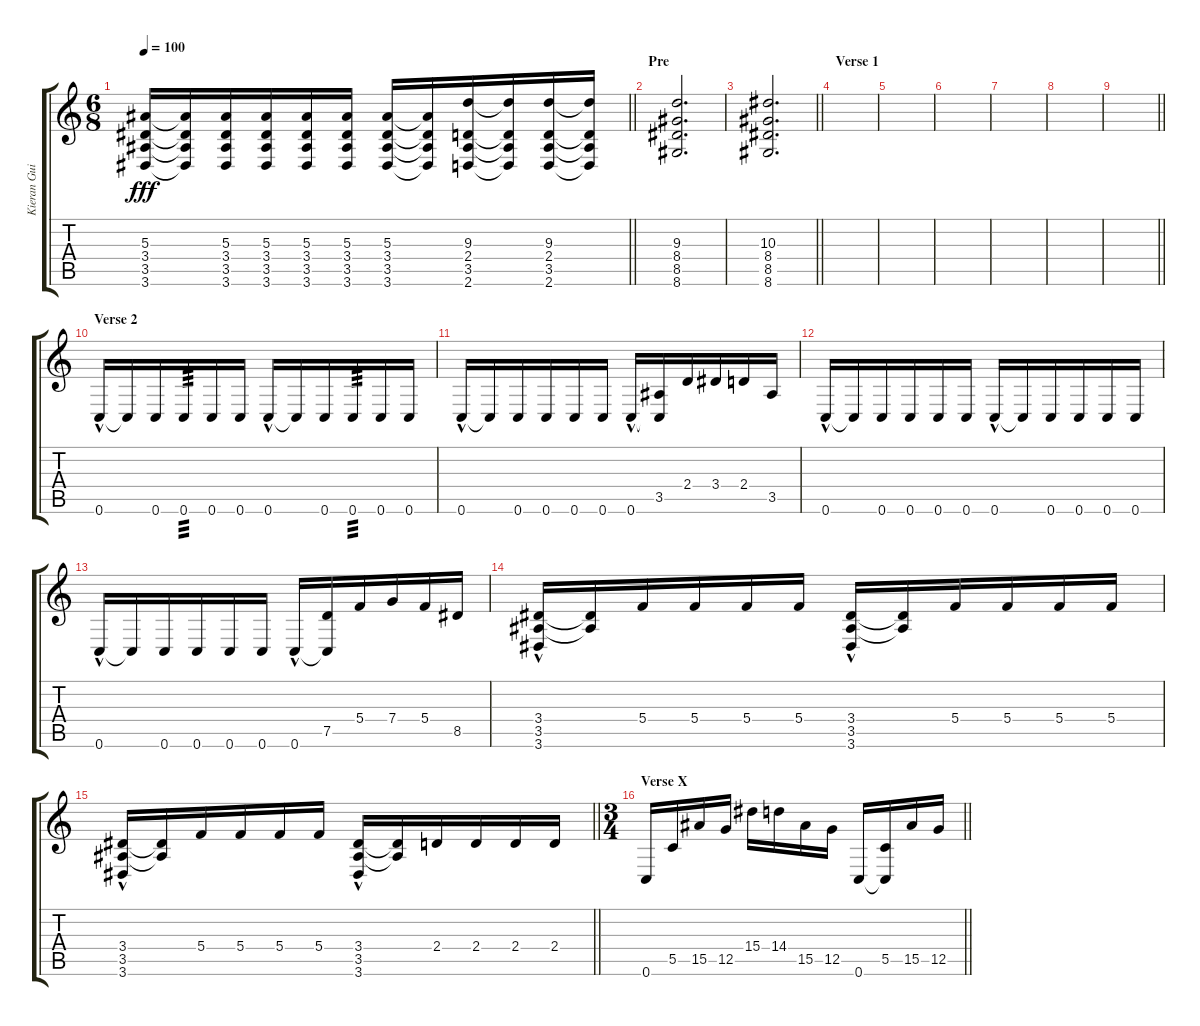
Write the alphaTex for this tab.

\track ("Kieran Guitar" "Kieran Gui") {instrument overdrivenguitar}
\staff {score tabs}
\tuning (D4 A3 F3 C3 G2 C2) {hide}
\ts (6 8)
\tempo 100
\clef g2
\barLineRight lightlight
\ks c
(5.3 3.4 3.5 3.6).16{dy fff} (5.3{t} 3.4{t} 3.5{t} 3.6{t}).16 (5.3 3.4 3.5 3.6).16 (5.3 3.4 3.5 3.6).16 (5.3 3.4 3.5 3.6).16 (5.3 3.4 3.5 3.6).16 (5.3 3.4 3.5 3.6).16 (5.3{t} 3.4{t} 3.5{t} 3.6{t}).16 (9.3 2.4 3.5 2.6).16 (9.3{t} 2.4{t} 3.5{t} 2.6{t}).16 (9.3 2.4 3.5 2.6).16 (9.3{t} 2.4{t} 3.5{t} 2.6{t}).16 |
\section ("" "Pre")
(9.3 8.4 8.5 8.6).2{d} |
\barLineRight lightlight
(10.3 8.4 8.5 8.6).2{d} |
\section ("" "Verse 1")
|
|
|
|
|
\barLineRight lightlight
|
\section ("" "Verse 2")
0.6{hac}.16 0.6{t}.16 0.6.16 0.6.16{tp 3} 0.6.16 0.6.16 0.6{hac}.16 0.6{t}.16 0.6.16 0.6.16{tp 3} 0.6.16 0.6.16 |
0.6{hac}.16 0.6{t}.16 0.6.16 0.6.16 0.6.16 0.6.16 0.6{hac}.16 (3.5 0.6{t}).16 2.4.16 3.4.16 2.4.16 3.5.16 |
0.6{hac}.16 0.6{t}.16 0.6.16 0.6.16 0.6.16 0.6.16 0.6{hac}.16 0.6{t}.16 0.6.16 0.6.16 0.6.16 0.6.16 |
0.6{hac}.16 0.6{t}.16 0.6.16 0.6.16 0.6.16 0.6.16 0.6{hac}.16 (7.5 0.6{t}).16 5.4.16 7.4.16 5.4.16 8.5.16 |
(3.4 3.5 3.6{hac}).16 (3.4{t} 3.5{t}).16 5.4.16 5.4.16 5.4.16 5.4.16 (3.4 3.5 3.6{hac}).16 (3.4{t} 3.5{t}).16 5.4.16 5.4.16 5.4.16 5.4.16 |
\barLineRight lightlight
(3.4 3.5 3.6{hac}).16 (3.4{t} 3.5{t}).16 5.4.16 5.4.16 5.4.16 5.4.16 (3.4 3.5 3.6{hac}).16 (3.4{t} 3.5{t}).16 2.4.16 2.4.16 2.4.16 2.4.16 |
\ts (3 4)
\section ("" "Verse X")
\barLineRight lightlight
0.6.16 5.5.16 15.5.16 12.5.16 15.4.16 14.4.16 15.5.16 12.5.16 0.6.16 (5.5 0.6{t}).16 15.5.16 12.5.16
